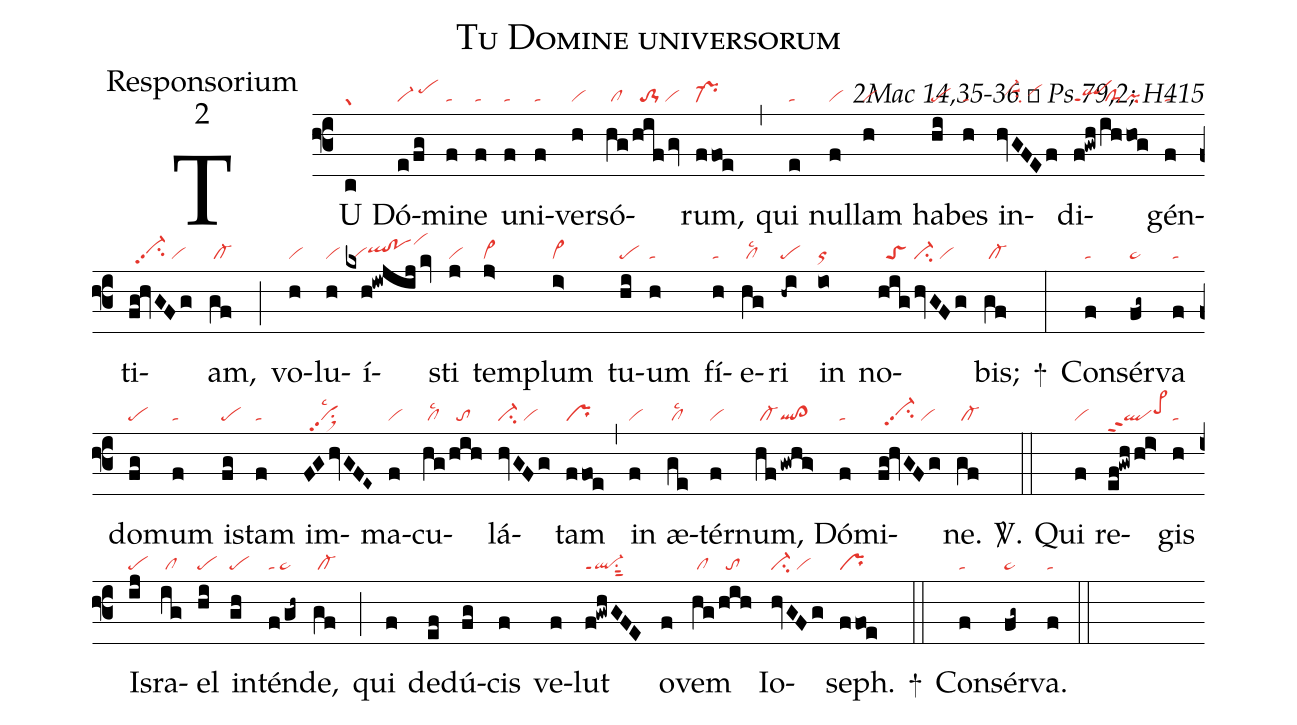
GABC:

name:Tu Domine universorum;
office-part:Responsorium;
mode:2;
commentary:2Mac 14,35-36 ꝟ Ps 79,2; H415;
nabc-lines:1;
%%
(f3)
TU(c|gr) Dó(e/fg|vi-/pehi)mi(f|ta)ne(f|ta) u(f|ta)ni(f|ta)ver(h|vi)só(hg|/cl|/hifgv|//to-1/vi)rum,(ffoe|pr-) (,)
qui(e|ta) nul(f|vi)lam(h|vi) ha(hi|pe)bes(h|ta) in(hvGFEf|//vi-hhsuu1su2/vihh)di(f!gwh|qlppt1|/ih|/clS-|/hog|pi)gén(f|ta)ti(fg!hvGFg|//vi-hhpp2su2/vi)am,(gf|/cl-) (;)
vo(h|vi)lu(h|vi)í(kxh!iwjijkv|//viqlhh!pohhvihk)sti(j|vi) tem(j>|vi>)plum(i>|vi>) tu(hi|pe)um(h|ta) fí(h|ta)e(hg|/cllsc2)ri(-hi|pe) in(io|or) no(hig|//toS|hvGFg|vi-su2/vi)bis;(gf|/cl-) +(:)
Con(f|ta)sér(fg~|pe~)va(f|ta) do(fg|pe)mum(f|ta) i(fg|pe)stam(f|ta) im(FGhvGFE~|//vipp2su1sux1lsc2)ma(f|vi)cu(hg|/cllsc2|/hih|//to)lá(hvGFg|vi-su2/vi)tam(ffoe|pr) (,)
in(f|vi) æ(ge|/cllsc2)tér(f|vi)num,(hf|/cl-|!gwhg>|ql!cl>) Dó(f|ta)mi(fg!hvGFg|//vi-hhpp2su2/vi)ne.(gf|/cl-) <sp>V/</sp>.(::)
Qui(f|vi) re(ef!gwh/h!i>|qlppt2pe>hi)gis(h|ta) Is(ij|pe)ra(ig|/cl)el(hi|pe) in(gh|pe)tén(f/gh~|ta/pe~)de,(gf|/cl-) (;)
qui(f) de(ef)dú(fg)cis(f) ve(f)lut(f!gwhGFE|ql-ppt1su1sut2) o(f)vem(hg|/cl|/hih|//to) Io(hvGFg|vi-su2/vi)seph.(ffoe|pr) +(::)
Con(f|ta)sér(fg~|pe~)va.(f|ta) (::)
